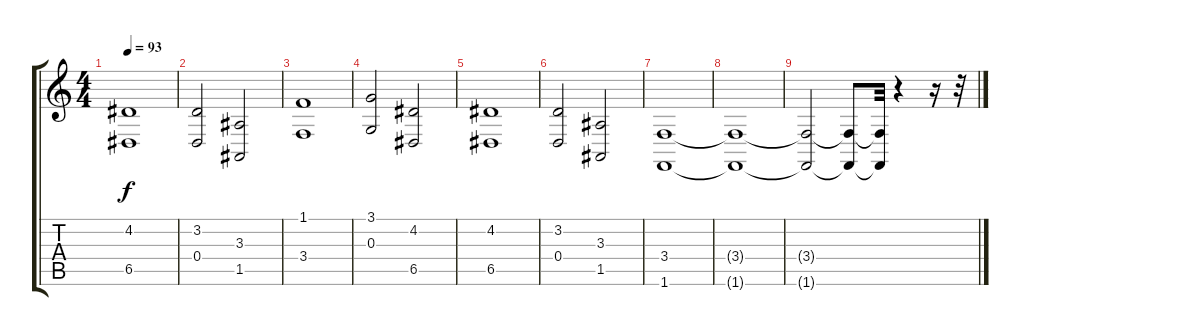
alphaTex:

\track "" {instrument choiraahs}
\staff {score tabs}
\tuning (E4 B3 G3 D3 A2 E2) {hide}
\ts (4 4)
\tempo 93
\clef g2
\ks c
(4.2 6.5).1{dy f} |
(3.2 0.4).2 (3.3 1.5).2 |
(1.1 3.4).1 |
(3.1 0.3).2 (4.2 6.5).2 |
(4.2 6.5).1 |
(3.2 0.4).2 (3.3 1.5).2 |
(3.4 1.6).1 |
(3.4{t} 1.6{t}).1 |
(3.4{t} 1.6{t}).2 (3.4{t} 1.6{t}).8 (3.4{t} 1.6{t}).32 r.4 r.16 r.32
